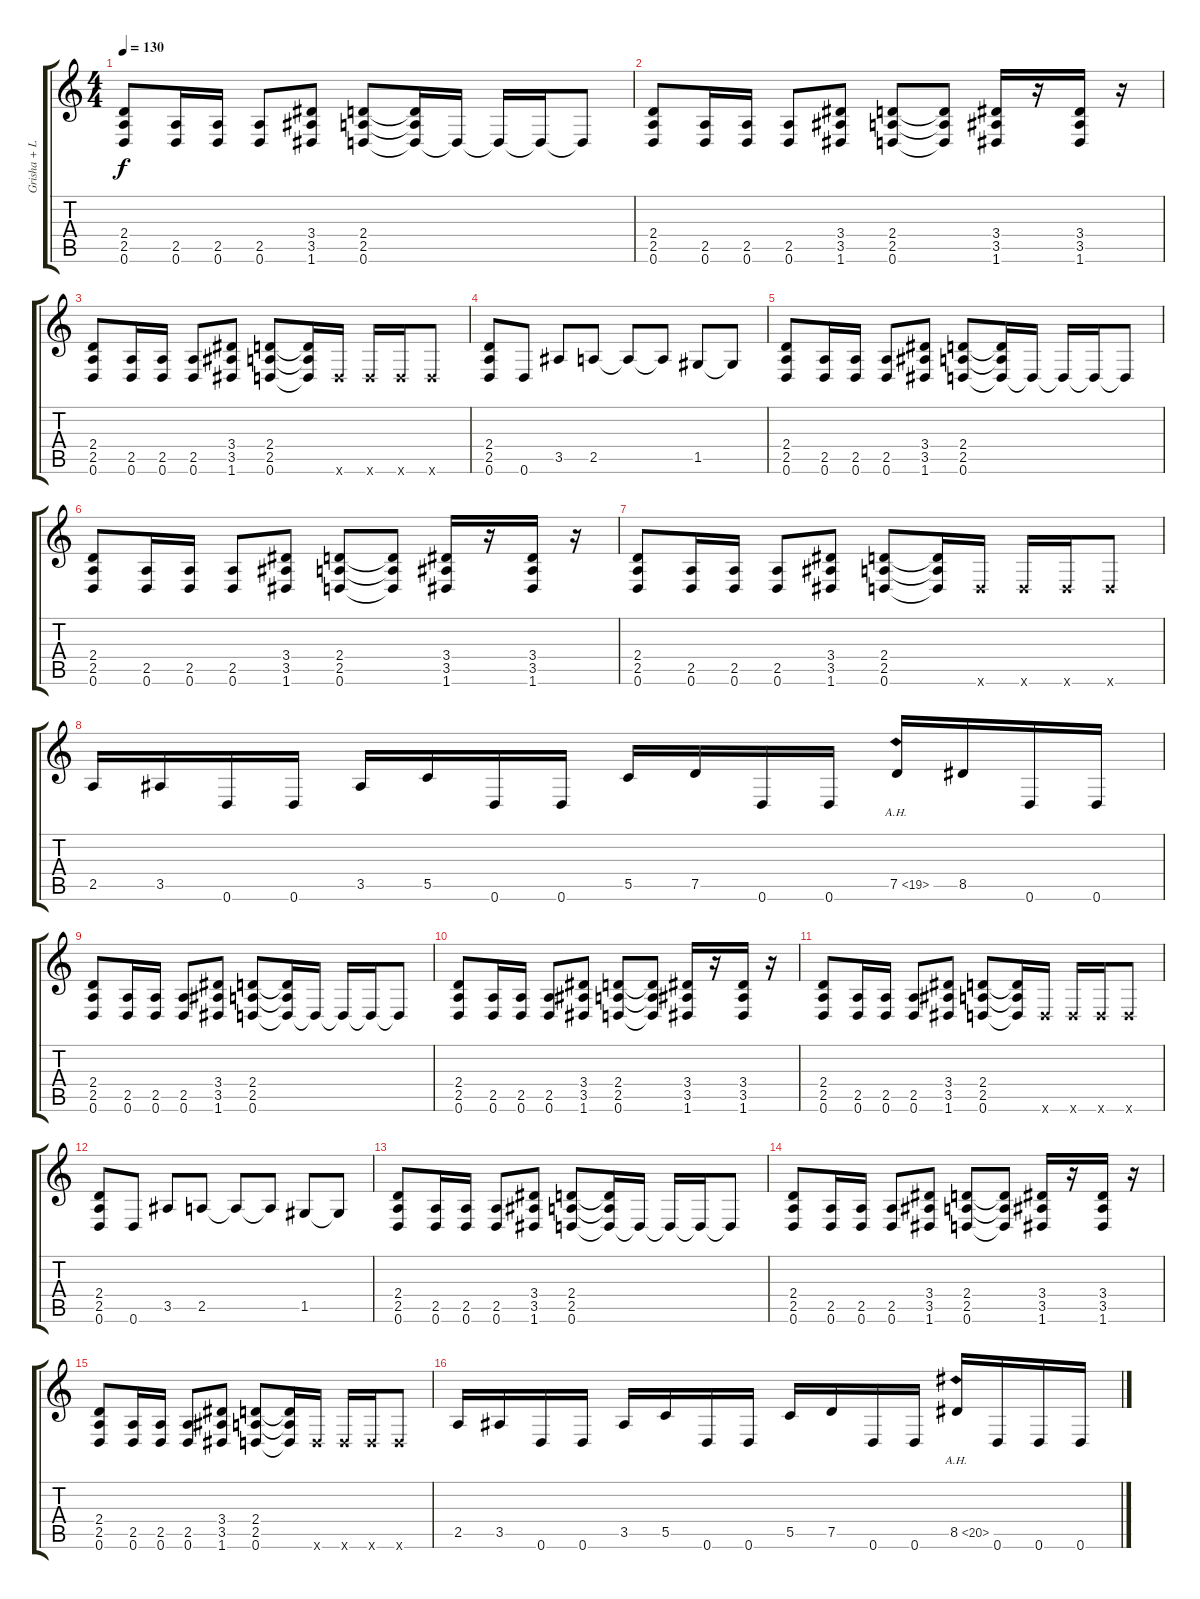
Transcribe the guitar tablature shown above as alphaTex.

\track ("Grisha + Lyric" "Grisha + L") {instrument distortionguitar}
\staff {score tabs}
\tuning (D4 A3 F3 C3 G2 D2) {hide}
\ts (4 4)
\tempo 130
\clef g2
\ks c
(2.4 2.5 0.6).8{dy f} (2.5 0.6).16 (2.5 0.6).16 (2.5 0.6).8 (3.4 3.5 1.6).8 (2.4 2.5 0.6).8 (2.4{t} 2.5{t} 0.6{t}).16 0.6{t}.16 0.6{t}.16 0.6{t}.16 0.6{t}.8 |
(2.4 2.5 0.6).8 (2.5 0.6).16 (2.5 0.6).16 (2.5 0.6).8 (3.4 3.5 1.6).8 (2.4 2.5 0.6).8 (2.4{t} 2.5{t} 0.6{t}).8 (3.4 3.5 1.6).16 r.16 (3.4 3.5 1.6).16 r.16 |
(2.4 2.5 0.6).8 (2.5 0.6).16 (2.5 0.6).16 (2.5 0.6).8 (3.4 3.5 1.6).8 (2.4 2.5 0.6).8 (2.4{t} 2.5{t} 0.6{t}).16 0.6{x}.16 0.6{x}.16 0.6{x}.16 0.6{x}.8 |
(2.4 2.5 0.6).8 0.6.8 3.5.8 2.5.8 2.5{t}.8 2.5{t}.8 1.5.8 1.5{t}.8 |
(2.4 2.5 0.6).8 (2.5 0.6).16 (2.5 0.6).16 (2.5 0.6).8 (3.4 3.5 1.6).8 (2.4 2.5 0.6).8 (2.4{t} 2.5{t} 0.6{t}).16 0.6{t}.16 0.6{t}.16 0.6{t}.16 0.6{t}.8 |
(2.4 2.5 0.6).8 (2.5 0.6).16 (2.5 0.6).16 (2.5 0.6).8 (3.4 3.5 1.6).8 (2.4 2.5 0.6).8 (2.4{t} 2.5{t} 0.6{t}).8 (3.4 3.5 1.6).16 r.16 (3.4 3.5 1.6).16 r.16 |
(2.4 2.5 0.6).8 (2.5 0.6).16 (2.5 0.6).16 (2.5 0.6).8 (3.4 3.5 1.6).8 (2.4 2.5 0.6).8 (2.4{t} 2.5{t} 0.6{t}).16 0.6{x}.16 0.6{x}.16 0.6{x}.16 0.6{x}.8 |
2.5.16 3.5.16 0.6.16 0.6.16 3.5.16 5.5.16 0.6.16 0.6.16 5.5.16 7.5.16 0.6.16 0.6.16 7.5{ah 12}.16 8.5.16 0.6.16 0.6.16 |
(2.4 2.5 0.6).8 (2.5 0.6).16 (2.5 0.6).16 (2.5 0.6).8 (3.4 3.5 1.6).8 (2.4 2.5 0.6).8 (2.4{t} 2.5{t} 0.6{t}).16 0.6{t}.16 0.6{t}.16 0.6{t}.16 0.6{t}.8 |
(2.4 2.5 0.6).8 (2.5 0.6).16 (2.5 0.6).16 (2.5 0.6).8 (3.4 3.5 1.6).8 (2.4 2.5 0.6).8 (2.4{t} 2.5{t} 0.6{t}).8 (3.4 3.5 1.6).16 r.16 (3.4 3.5 1.6).16 r.16 |
(2.4 2.5 0.6).8 (2.5 0.6).16 (2.5 0.6).16 (2.5 0.6).8 (3.4 3.5 1.6).8 (2.4 2.5 0.6).8 (2.4{t} 2.5{t} 0.6{t}).16 0.6{x}.16 0.6{x}.16 0.6{x}.16 0.6{x}.8 |
(2.4 2.5 0.6).8 0.6.8 3.5.8 2.5.8 2.5{t}.8 2.5{t}.8 1.5.8 1.5{t}.8 |
(2.4 2.5 0.6).8 (2.5 0.6).16 (2.5 0.6).16 (2.5 0.6).8 (3.4 3.5 1.6).8 (2.4 2.5 0.6).8 (2.4{t} 2.5{t} 0.6{t}).16 0.6{t}.16 0.6{t}.16 0.6{t}.16 0.6{t}.8 |
(2.4 2.5 0.6).8 (2.5 0.6).16 (2.5 0.6).16 (2.5 0.6).8 (3.4 3.5 1.6).8 (2.4 2.5 0.6).8 (2.4{t} 2.5{t} 0.6{t}).8 (3.4 3.5 1.6).16 r.16 (3.4 3.5 1.6).16 r.16 |
(2.4 2.5 0.6).8 (2.5 0.6).16 (2.5 0.6).16 (2.5 0.6).8 (3.4 3.5 1.6).8 (2.4 2.5 0.6).8 (2.4{t} 2.5{t} 0.6{t}).16 0.6{x}.16 0.6{x}.16 0.6{x}.16 0.6{x}.8 |
2.5.16 3.5.16 0.6.16 0.6.16 3.5.16 5.5.16 0.6.16 0.6.16 5.5.16 7.5.16 0.6.16 0.6.16 8.5{ah 12}.16 0.6.16 0.6.16 0.6.16
